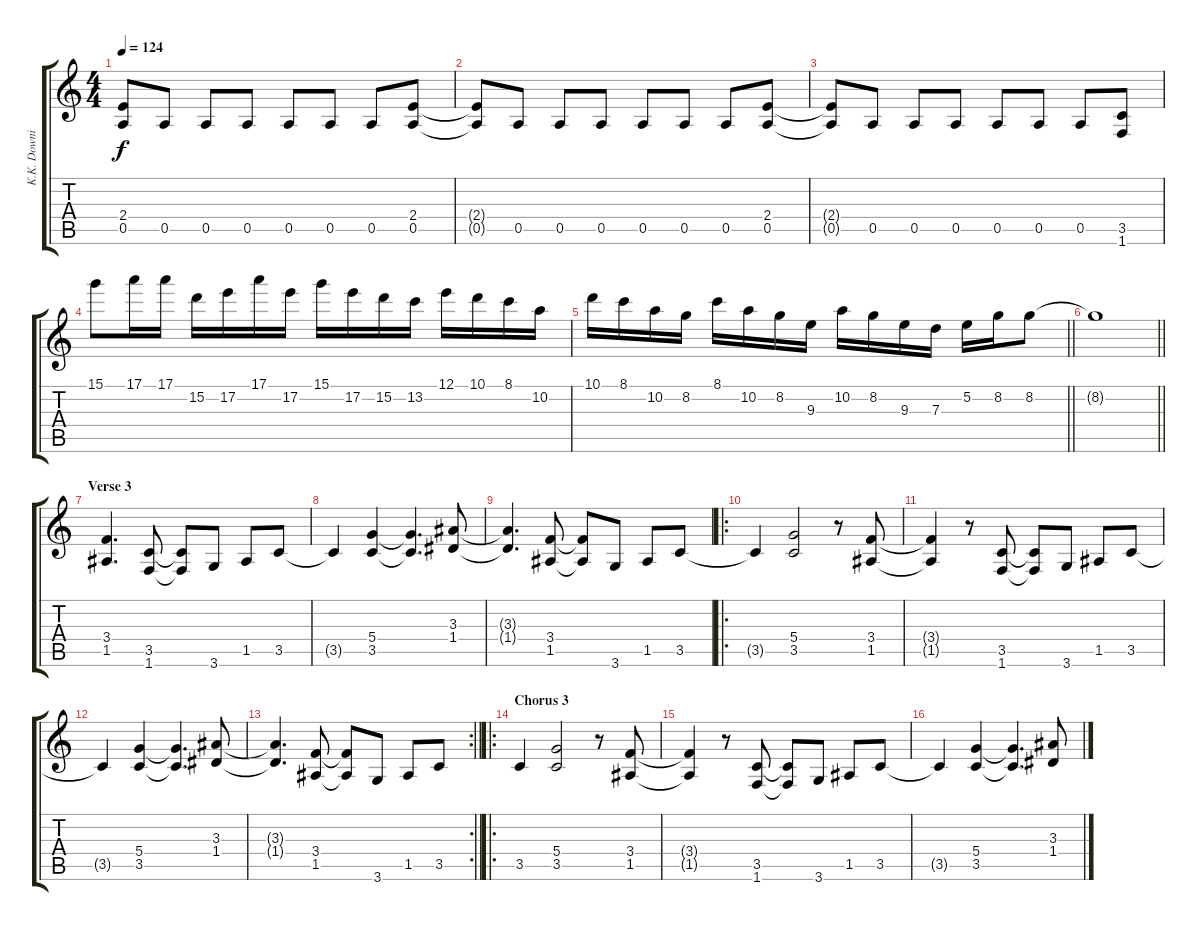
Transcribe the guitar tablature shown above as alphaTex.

\track ("K.K. Downing" "K.K. Downi") {instrument distortionguitar}
\staff {score tabs}
\tuning (E4 B3 G3 D3 A2 E2) {hide}
\ts (4 4)
\tempo 124
\clef g2
\ks c
(2.4{t} 0.5{t}).8{dy f} 0.5.8 0.5.8 0.5.8 0.5.8 0.5.8 0.5.8 (2.4 0.5).8 |
(2.4{t} 0.5{t}).8 0.5.8 0.5.8 0.5.8 0.5.8 0.5.8 0.5.8 (2.4 0.5).8 |
(2.4{t} 0.5{t}).8 0.5.8 0.5.8 0.5.8 0.5.8 0.5.8 0.5.8 (3.5 1.6).8 |
15.1.8 17.1.16 17.1.16 15.2.16 17.2.16 17.1.16 17.2.16 15.1.16 17.2.16 15.2.16 13.2.16 12.1.16 10.1.16 8.1.16 10.2.16 |
\barLineRight lightlight
10.1.16 8.1.16 10.2.16 8.2.16 8.1.16 10.2.16 8.2.16 9.3.16 10.2.16 8.2.16 9.3.16 7.3.16 5.2.16 8.2.16 8.2.8 |
\barLineRight lightlight
8.2{t}.1 |
\section ("" "Verse 3")
(3.4 1.5).4{d} (3.5 1.6).8 (3.5{t} 1.6{t}).8 3.6.8 1.5.8 3.5.8 |
3.5{t}.4 (5.4 3.5).4 (5.4{t} 3.5{t}).4{d} (3.3 1.4).8 |
(3.3{t} 1.4{t}).4{d} (3.4 1.5).8 (3.4{t} 1.5{t}).8 3.6.8 1.5.8 3.5.8 |
\ro
3.5{t}.4 (5.4 3.5).2 r.8 (3.4 1.5).8 |
(3.4{t} 1.5{t}).4 r.8 (3.5 1.6).8 (3.5{t} 1.6{t}).8 3.6.8 1.5.8 3.5.8 |
3.5{t}.4 (5.4 3.5).4 (5.4{t} 3.5{t}).4{d} (3.3 1.4).8 |
\rc 2
\barLineRight lightlight
(3.3{t} 1.4{t}).4{d} (3.4 1.5).8 (3.4{t} 1.5{t}).8 3.6.8 1.5.8 3.5.8 |
\ro
\section ("" "Chorus 3")
3.5.4 (5.4 3.5).2 r.8 (3.4 1.5).8 |
(3.4{t} 1.5{t}).4 r.8 (3.5 1.6).8 (3.5{t} 1.6{t}).8 3.6.8 1.5.8 3.5.8 |
3.5{t}.4 (5.4 3.5).4 (5.4{t} 3.5{t}).4{d} (3.3 1.4).8
